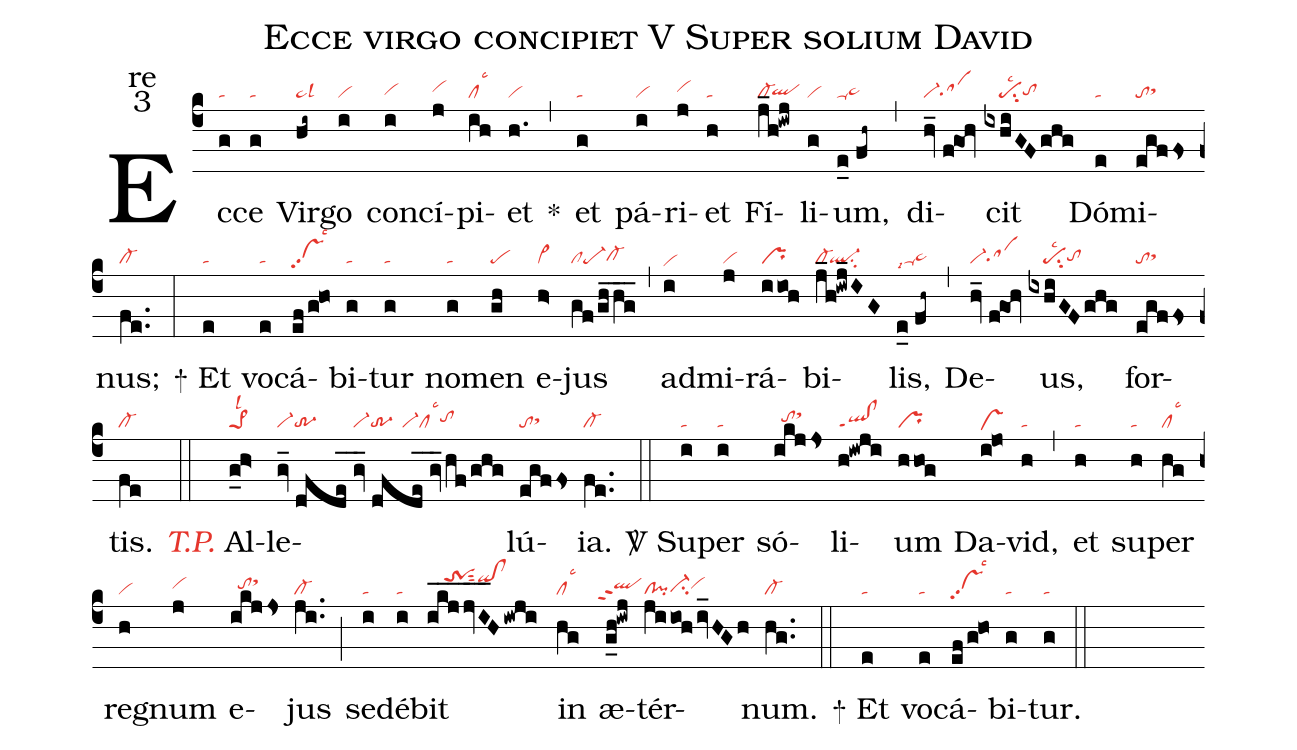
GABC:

name:Ecce virgo concipiet V Super solium David;
office-part:re;
mode:3;
nabc-lines:1;
%%
(c4) Ec(g|ta)ce(g|ta) Vir(hi~|ta>lsl3)go(i|vi) con(i|vihg)cí(j|vihh)pi(ih|cllsc3)et(h.|vi) <sp>*</sp>(,)
et(g|ta) pá(i|vi)ri(j|vihh)et(h|ta) Fí(j_h!iwj|cl-`qlhg)li(g|vi)um,(e_0//fh~|ta-ta>hg) (,)
di(hv_//f@goh|vi-sahg)cit(ixhiGFghg|////pesu2lsc2tohg) Dó(e|ta)mi(egffs|tosthh)nus;(fe..|cl-) (:)

<sp>+</sp> Et(e|ta) vo(e|ta)cá(ef/g@ho|vshhpp2lsc3)bi(g|ta)tur(g|ta) no(g|ta)men(gh|pe) e(h>|vi>)jus(gf/gh_hg__|clpe-cl-hg) (,)
ad(i|vihe)mi(j|vi)rá(iioh|pr)bi(j_h!iwj_IG|cl-`ql-su2)lis,(e_0//fh~|ta-lsi7ta>hg) (,)
De(hv_//f@goh|vi-sahg)us,(ixhiGFghg|////pesu2lsc2tohg) for(egffs|tosthh)tis.(fe|cl-) (::)
<c><i>T.P.</i></c> {A}l(g_h>|pe>1lsl2)le(gv_//dfde_//|vi-tr-3|gv_//dfde_//gv_/hf/ghg|vi-tr-3//vi-cllsc3tohh)lú(egffs|tosthh)ia.(fe..|cl-) (::)

<sp>V/</sp> Su(i|ta)per(i|ta) só(ikjjs|//tohhsthj)li(h!iwji|ql!clppt1)um(hhog|pr) Da(i@jo|vshe)vid,(h|ta) (,)
et(h|ta) su(h|ta)per(hg|cllsc3) reg(h|vi)num(j|vihh) e(ikjjs|//tohhsthj)jus(ji..|cl-) (;)
se(i|ta)dé(i|ta)bit(ikj___jvI__H/iwji|////trShjsut2qihj!clhj) in(hg|cllsc3)
æ(g_h!iwj|``qlhhppt2)tér(jiioh/iv_HGh|cl!pici-hgvihh)num.(hg..|cl-) (::)

<sp>+</sp> Et(e|ta) vo(e|ta)cá(ef/g@ho|vshhpp2lsc3)bi(g|ta)tur.(g|ta) (::)
